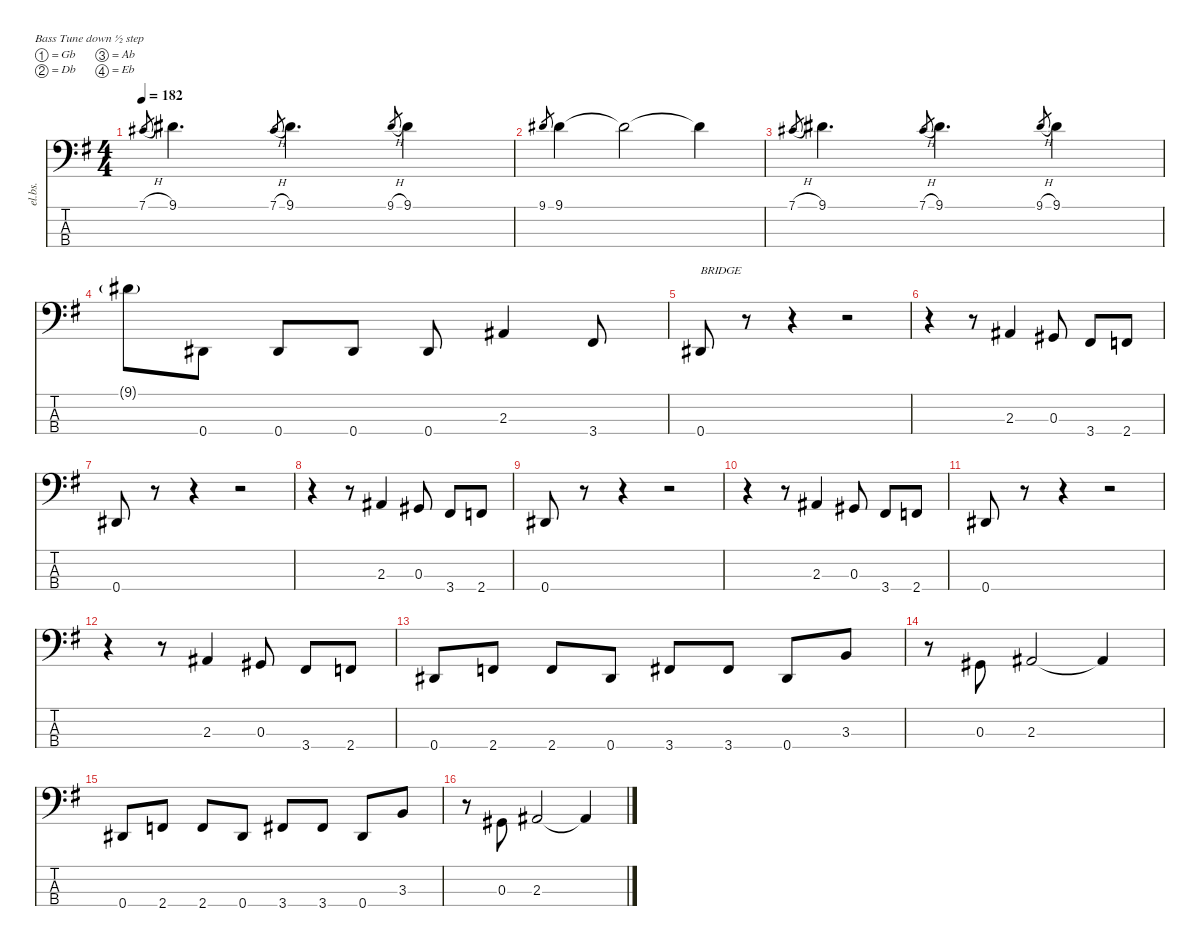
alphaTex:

\defaultSystemsLayout 4
\hideDynamics
\bracketExtendMode nobrackets
\otherSystemsTrackNameOrientation horizontal
\track ("Bass" "el.bs.") {defaultSystemsLayout 4 instrument electricbassfinger}
\staff {score tabs}
\tuning (Gb2 Db2 Ab1 Eb1)
\ts (4 4)
\tempo 182
\clef f4
\ks g
7.1{h acc #}.8{gr dy mf beam Up} 9.1{acc #}.4{d beam Down} 7.1{h acc #}.8{gr beam Up} 9.1{acc #}.4{d beam Down} 9.1{h acc #}.8{gr beam Up} 9.1{acc #}.4{beam Down} |
9.1{acc #}.8{gr beam Up} 9.1{acc #}.4{beam Down} 9.1{t acc #}.2{beam Down} 9.1{t acc #}.4{beam Down} |
7.1{h acc #}.8{gr beam Up} 9.1{acc #}.4{d beam Down} 7.1{h acc #}.8{gr beam Up} 9.1{acc #}.4{d beam Down} 9.1{h acc #}.8{gr beam Up} 9.1{acc #}.4{beam Down} |
9.1{g acc #}.8{beam Down} 0.4{acc #}.8{beam Down} 0.4{acc #}.8{beam Up} 0.4{acc #}.8{beam Up} 0.4{acc #}.8{beam Up} 2.3{acc #}.4{beam Up} 3.4{acc #}.8{beam Up} |
0.4{acc #}.8{txt "BRIDGE" beam Up} r.8{beam Up} r.4{beam Up} r.2{beam Up} |
r.4{beam Down} r.8{beam Down} 2.3{acc #}.4{beam Up} 0.3{acc #}.8{beam Up} 3.4{acc #}.8{beam Up} 2.4{acc forcenatural}.8{beam Up} |
0.4{acc #}.8{beam Up} r.8{beam Up} r.4{beam Up} r.2{beam Up} |
r.4{beam Down} r.8{beam Down} 2.3{acc #}.4{beam Up} 0.3{acc #}.8{beam Up} 3.4{acc #}.8{beam Up} 2.4{acc forcenatural}.8{beam Up} |
0.4{acc #}.8{beam Up} r.8{beam Up} r.4{beam Up} r.2{beam Up} |
r.4{beam Down} r.8{beam Down} 2.3{acc #}.4{beam Up} 0.3{acc #}.8{beam Up} 3.4{acc #}.8{beam Up} 2.4{acc forcenatural}.8{beam Up} |
0.4{acc #}.8{beam Up} r.8{beam Up} r.4{beam Up} r.2{beam Up} |
r.4{beam Down} r.8{beam Down} 2.3{acc #}.4{beam Up} 0.3{acc #}.8{beam Up} 3.4{acc #}.8{beam Up} 2.4{acc forcenatural}.8{beam Up} |
0.4{acc #}.8{beam Up} 2.4{acc forcenatural}.8{beam Up} 2.4{acc forcenatural}.8{beam Up} 0.4{acc #}.8{beam Up} 3.4{acc #}.8{beam Up} 3.4{acc #}.8{beam Up} 0.4{acc #}.8{beam Up} 3.3{acc forcenatural}.8{beam Up} |
r.8{beam Down} 0.3{acc #}.8{beam Up} 2.3{acc #}.2{beam Up} 2.3{t acc #}.4{beam Up} |
0.4{acc #}.8{beam Up} 2.4{acc forcenatural}.8{beam Up} 2.4{acc forcenatural}.8{beam Up} 0.4{acc #}.8{beam Up} 3.4{acc #}.8{beam Up} 3.4{acc #}.8{beam Up} 0.4{acc #}.8{beam Up} 3.3{acc forcenatural}.8{beam Up} |
r.8{beam Down} 0.3{acc #}.8{beam Up} 2.3{acc #}.2{beam Up} 2.3{t acc #}.4{beam Up}
